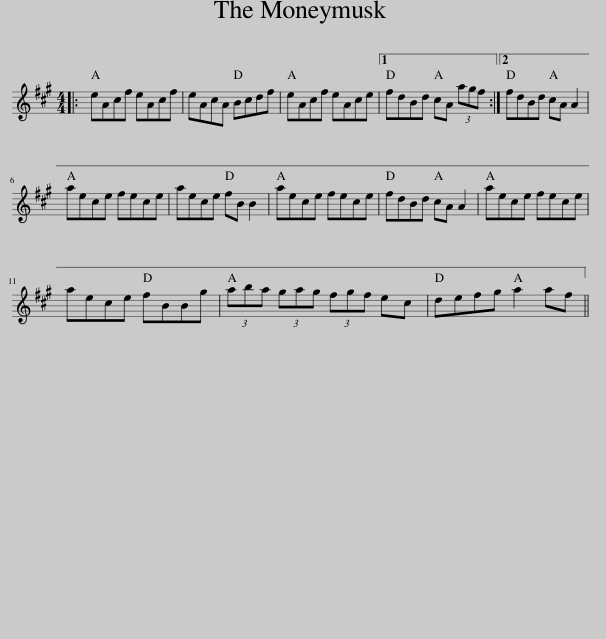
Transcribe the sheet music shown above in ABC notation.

X:1
L:1/8
M:4/4
I:linebreak $
K:A
V:1 treble
V:1
|: eAcf eAcf | eAcA Bcdf | eAcf eAce |1 fdBd cA (3agf :|2 fdBd cA A2 |$ %5
 aece fece | aece fB B2 | aece fece | fdBd cA A2 | aece fece |$ %10
 aece fBBg | (3aba (3gag (3fgf ec | defg a2 af || %13
